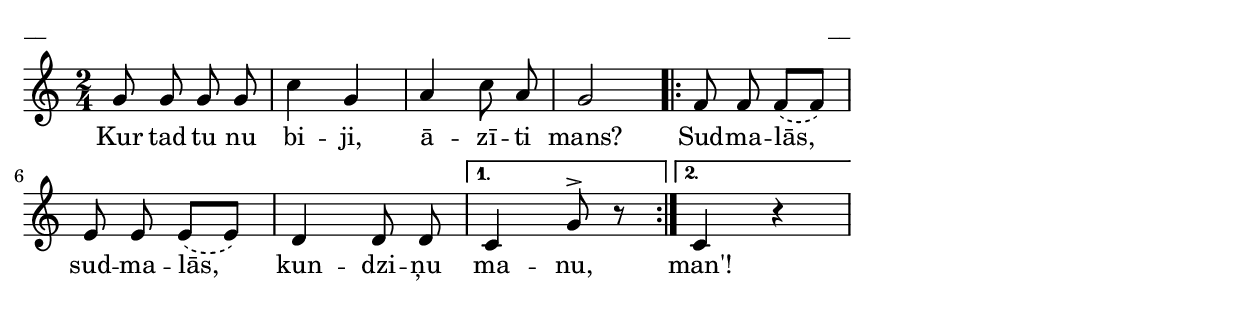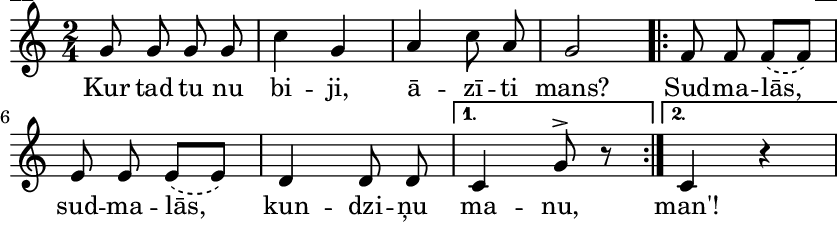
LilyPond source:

\version "2.13.18"
#(ly:set-option 'crop #t)

%\header {
%    title = "Kur tad tu nu biji, āzīti mans"
%}
\paper {
line-width = 14\cm
left-margin = 0.4\cm
between-system-padding = 0.1\cm
between-system-space = 0.1\cm
}
\layout {
indent = #0
ragged-last = ##f
}

voiceA = \relative c' {
\clef "treble"
\key c \major
\time 2/4
g'8 g g g |
c4 g |
a4 c8 a |
g2 |
\repeat volta 2 {
\slurDashed
f8 f f[( f]) |
\slurDashed
e8 e e[( e]) |
d4 d8 d|
}
\alternative { { c4 g'8^> r | } {c,4 r | } }
} 

lyricA = \lyricmode {
Kur tad tu nu bi -- ji, ā -- zī -- ti mans? 
Sud -- ma -- lās, sud -- ma -- lās, kun -- dzi -- ņu ma -- nu,  man'!
} 

fullScore = <<
\new Staff {
<<
\new Voice = "voiceA" { \oneVoice \autoBeamOff \voiceA }
\new Lyrics \lyricsto "voiceA" \lyricA
>>
}
>>

\score {
\fullScore
\header { piece = "__" opus = "__" }
}
\markup { \with-color #(x11-color 'white) \sans \smaller "__" }
\score {
\unfoldRepeats
\fullScore
\midi {
\context { \Staff \remove "Staff_performer" }
\context { \Voice \consists "Staff_performer" }
}
}


